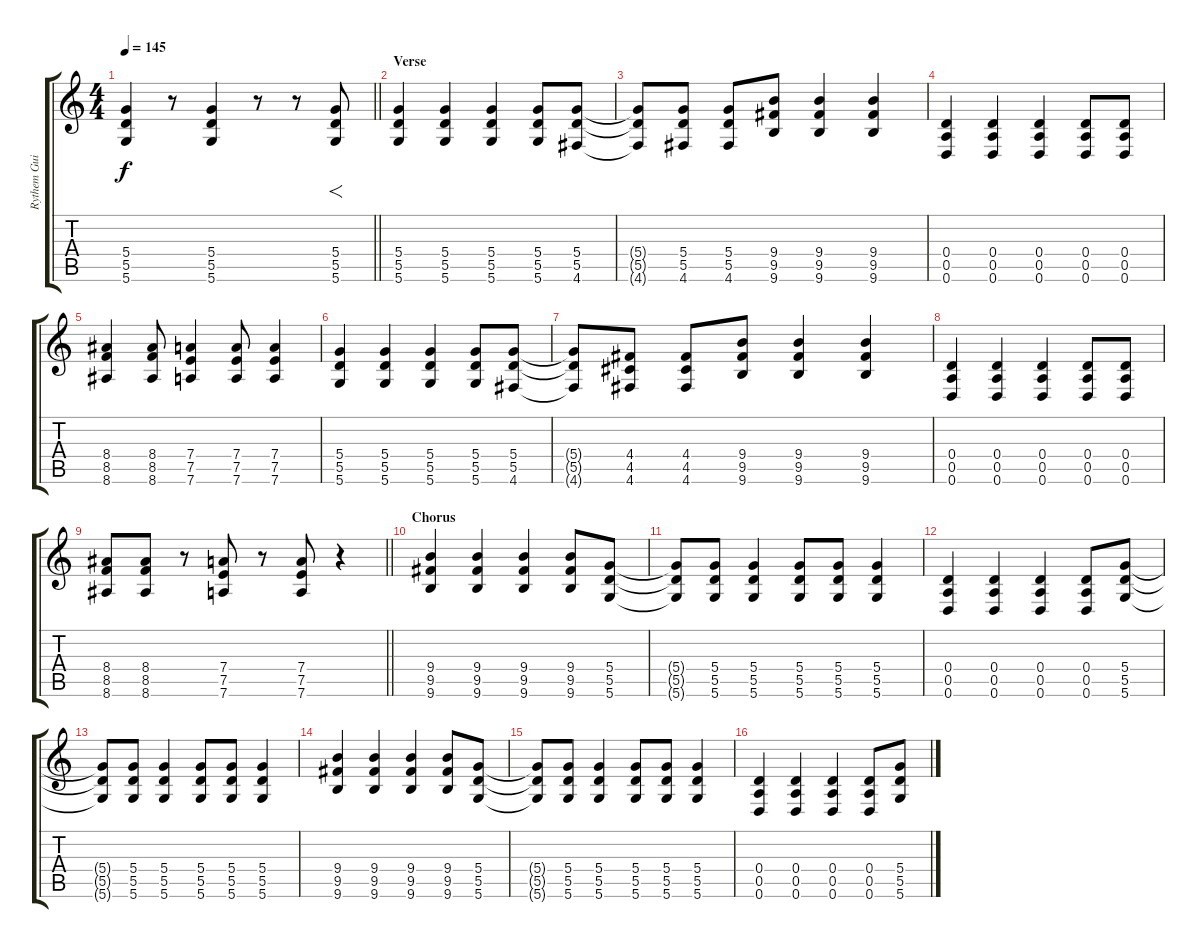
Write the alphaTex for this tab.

\track ("Rythem Guitar" "Rythem Gui") {instrument distortionguitar}
\staff {score tabs}
\tuning (E4 B3 G3 D3 A2 D2) {hide}
\ts (4 4)
\tempo 145
\clef g2
\barLineRight lightlight
\ks c
(5.4 5.5 5.6).4{dy f} r.8 (5.4 5.5 5.6).4 r.8 r.8 (5.4 5.5 5.6).8{f} |
\section ("" "Verse")
(5.4 5.5 5.6).4 (5.4 5.5 5.6).4 (5.4 5.5 5.6).4 (5.4 5.5 5.6).8 (5.4 5.5 4.6).8 |
(5.4{t} 5.5{t} 4.6{t}).8 (5.4 5.5 4.6).8 (5.4 5.5 4.6).8 (9.4 9.5 9.6).8 (9.4 9.5 9.6).4 (9.4 9.5 9.6).4 |
(0.4 0.5 0.6).4 (0.4 0.5 0.6).4 (0.4 0.5 0.6).4 (0.4 0.5 0.6).8 (0.4 0.5 0.6).8 |
(8.4 8.5 8.6).4 (8.4 8.5 8.6).8 (7.4 7.5 7.6).4 (7.4 7.5 7.6).8 (7.4 7.5 7.6).4 |
(5.4 5.5 5.6).4 (5.4 5.5 5.6).4 (5.4 5.5 5.6).4 (5.4 5.5 5.6).8 (5.4 5.5 4.6).8 |
(5.4{t} 5.5{t} 4.6{t}).8 (4.4 4.5 4.6).8 (4.4 4.5 4.6).8 (9.4 9.5 9.6).8 (9.4 9.5 9.6).4 (9.4 9.5 9.6).4 |
(0.4 0.5 0.6).4 (0.4 0.5 0.6).4 (0.4 0.5 0.6).4 (0.4 0.5 0.6).8 (0.4 0.5 0.6).8 |
\barLineRight lightlight
(8.4 8.5 8.6).8 (8.4 8.5 8.6).8 r.8 (7.4 7.5 7.6).8 r.8 (7.4 7.5 7.6).8 r.4 |
\section ("" "Chorus")
(9.4 9.5 9.6).4 (9.4 9.5 9.6).4 (9.4 9.5 9.6).4 (9.4 9.5 9.6).8 (5.4 5.5 5.6).8 |
(5.4{t} 5.5{t} 5.6{t}).8 (5.4 5.5 5.6).8 (5.4 5.5 5.6).4 (5.4 5.5 5.6).8 (5.4 5.5 5.6).8 (5.4 5.5 5.6).4 |
(0.4 0.5 0.6).4 (0.4 0.5 0.6).4 (0.4 0.5 0.6).4 (0.4 0.5 0.6).8 (5.4 5.5 5.6).8 |
(5.4{t} 5.5{t} 5.6{t}).8 (5.4 5.5 5.6).8 (5.4 5.5 5.6).4 (5.4 5.5 5.6).8 (5.4 5.5 5.6).8 (5.4 5.5 5.6).4 |
(9.4 9.5 9.6).4 (9.4 9.5 9.6).4 (9.4 9.5 9.6).4 (9.4 9.5 9.6).8 (5.4 5.5 5.6).8 |
(5.4{t} 5.5{t} 5.6{t}).8 (5.4 5.5 5.6).8 (5.4 5.5 5.6).4 (5.4 5.5 5.6).8 (5.4 5.5 5.6).8 (5.4 5.5 5.6).4 |
(0.4 0.5 0.6).4 (0.4 0.5 0.6).4 (0.4 0.5 0.6).4 (0.4 0.5 0.6).8 (5.4 5.5 5.6).8
